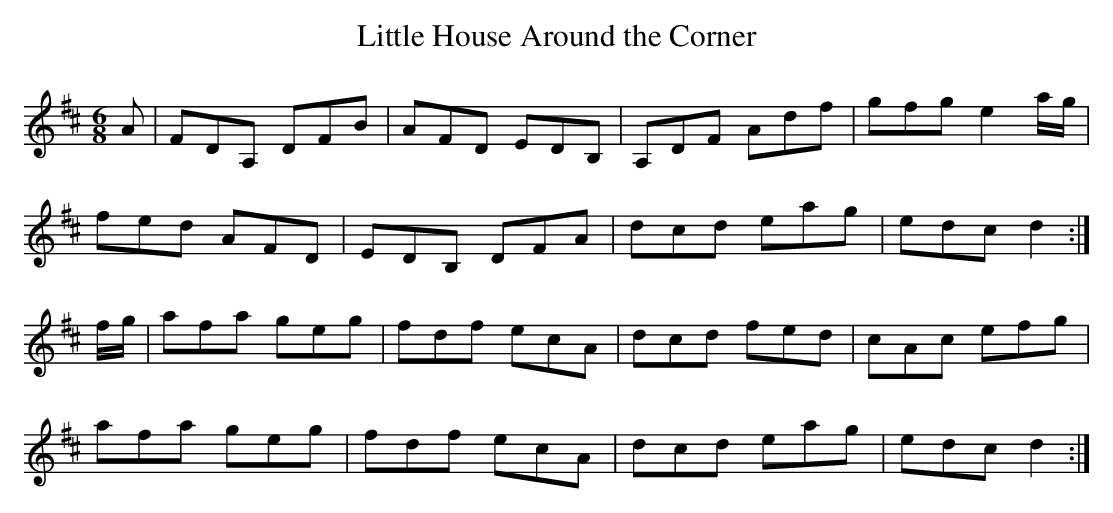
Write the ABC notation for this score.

X:1
T: Little House Around the Corner
M: 6/8
L: 1/8
K: D
A | FDA, DFB | AFD EDB, | A,DF Adf | gfg e2 a/g/ |
fed AFD | EDB, DFA | dcd eag | edc d2 :|
f/g/ | afa geg | fdf ecA | dcd fed | cAc efg |
afa geg | fdf ecA | dcd eag | edc d2 :|
